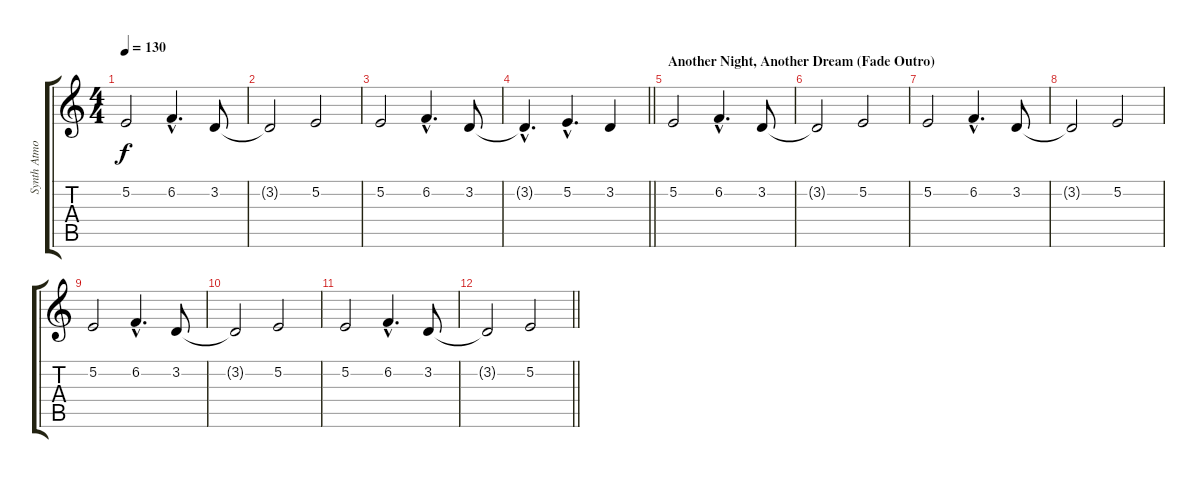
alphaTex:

\track ("Synth Atmosphere" "Synth Atmo") {instrument pad2warm}
\staff {score tabs}
\tuning (E4 B3 G3 D3 A2 E2) {hide}
\ts (4 4)
\tempo 130
\clef g2
\ks c
5.2.2{dy f} 6.2{hac}.4{d} 3.2.8 |
3.2{t}.2 5.2.2 |
5.2.2 6.2{hac}.4{d} 3.2.8 |
\barLineRight lightlight
3.2{hac t}.4{d} 5.2{hac}.4{d} 3.2.4 |
\section ("" "Another Night, Another Dream (Fade Outro)")
5.2.2 6.2{hac}.4{d} 3.2.8 |
3.2{t}.2 5.2.2 |
5.2.2 6.2{hac}.4{d} 3.2.8 |
3.2{t}.2 5.2.2 |
5.2.2 6.2{hac}.4{d} 3.2.8 |
3.2{t}.2 5.2.2 |
5.2.2 6.2{hac}.4{d} 3.2.8 |
\barLineRight lightlight
3.2{t}.2 5.2.2
